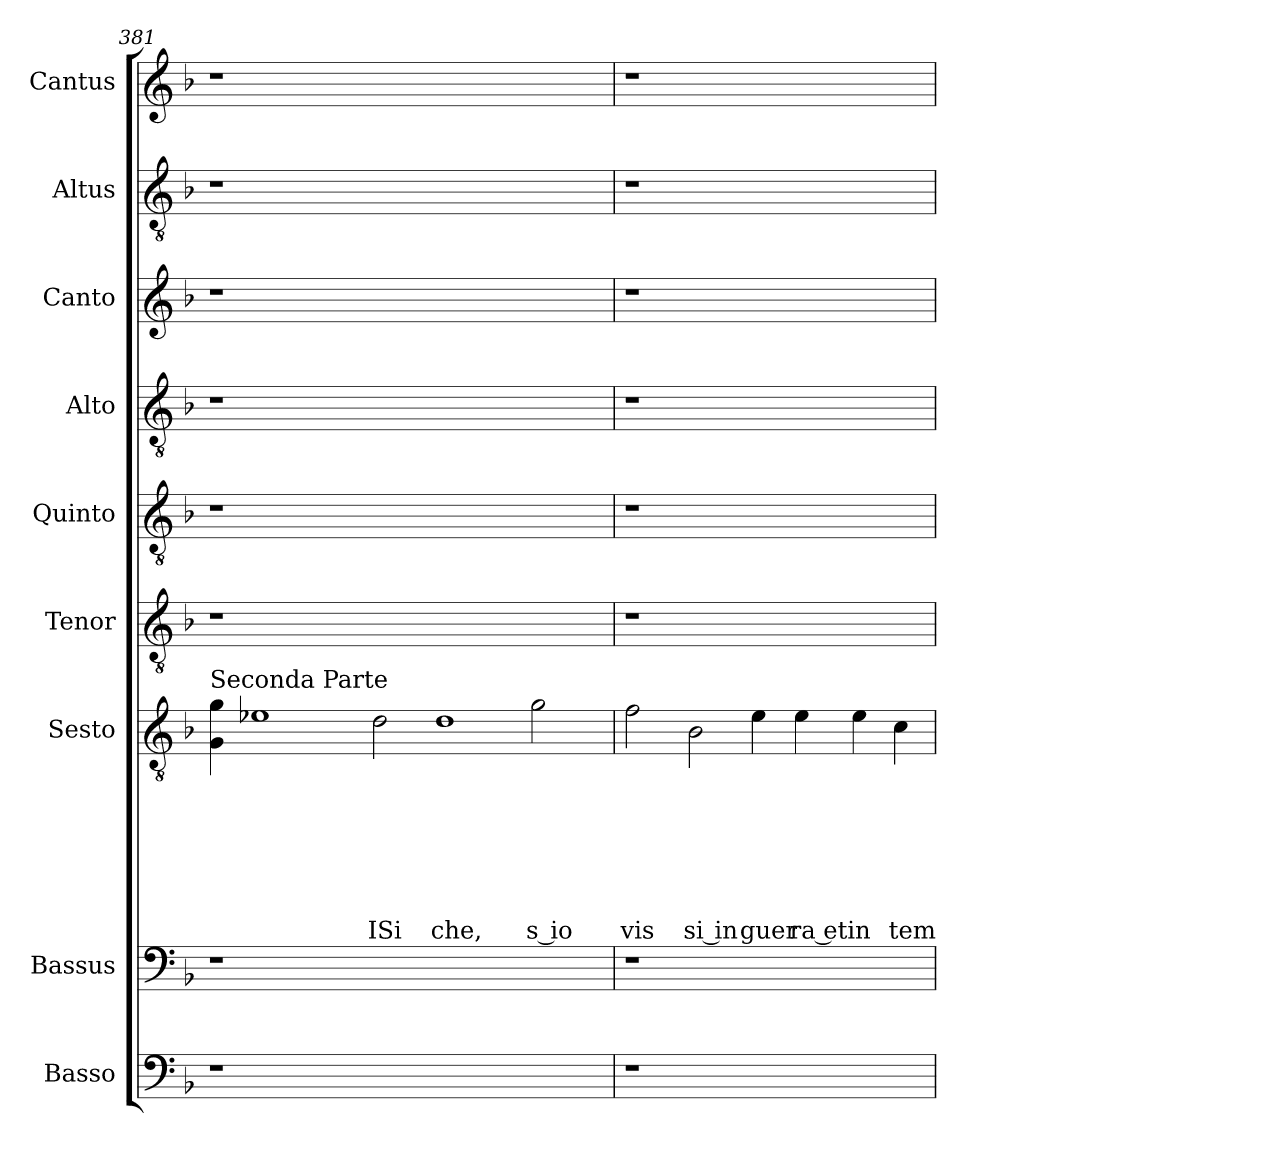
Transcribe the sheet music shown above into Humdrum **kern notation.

**kern	**kern	**kern	**text	**text	**text	**text	**text	**text	**text	**kern	**kern	**kern	**kern	**kern	**kern
*part9	*part8	*part7	*part7	*part7	*part7	*part7	*part7	*part7	*part7	*part6	*part5	*part4	*part3	*part2	*part1
*staff9	*staff8	*staff7	*staff7	*staff7	*staff7	*staff7	*staff7	*staff7	*staff7	*staff6	*staff5	*staff4	*staff3	*staff2	*staff1
*I"Basso	*I"Bassus	*I"Sesto	*	*	*	*	*	*	*	*I"Tenor	*I"Quinto	*I"Alto	*I"Canto	*I"Altus	*I"Cantus
*	*	*I'Sesto	*	*	*	*	*	*	*	*I'Tenor	*I'Quinto	*I'Alto	*I'Canto	*I'Altus	*I'Cantus
!!LO:LB:g=z
*clefF4	*clefF4	*clefGv2	*	*	*	*	*	*	*	*clefGv2	*clefGv2	*clefGv2	*clefG2	*clefGv2	*clefG2
*k[b-]	*k[b-]	*k[b-]	*	*	*	*	*	*	*	*k[b-]	*k[b-]	*k[b-]	*k[b-]	*k[b-]	*k[b-]
*F:	*F:	*F:	*	*	*	*	*	*	*	*F:	*F:	*F:	*F:	*F:	*F:
=381	=381	=381	=381	=381	=381	=381	=381	=381	=381	=381	=381	=381	=381	=381	=381
!	!	!LO:TX:a:t=Seconda Parte	!	!	!	!	!	!	!	!	!	!	!	!	!
1r	1r	4G\ 4g\	.	.	.	.	.	.	.	1r	1r	1r	1r	1r	1r
.	.	1e-X	.	.	.	.	.	.	.	.	.	.	.	.	.
0ryy	0ryy	.	.	.	.	.	.	.	.	0ryy	0ryy	0ryy	0ryy	0ryy	0ryy
!	!	!	!	!	!	!	!	!	!LO:LY:b	!	!	!	!	!	!
.	.	2d\	.	.	.	.	.	.	-ISi	.	.	.	.	.	.
!	!	!	!	!	!	!	!	!	!LO:LY:b	!	!	!	!	!	!
.	.	1d	.	.	.	.	.	.	che,	.	.	.	.	.	.
!	!	!	!	!	!	!	!	!	!LO:LY:b:rj	!	!	!	!	!	!
.	.	2g\	.	.	.	.	.	.	s io	.	.	.	.	.	.
4ryy	4ryy	.	.	.	.	.	.	.	.	4ryy	4ryy	4ryy	4ryy	4ryy	4ryy
=382	=382	=382	=382	=382	=382	=382	=382	=382	=382	=382	=382	=382	=382	=382	=382
!	!	!	!	!	!	!	!	!	!LO:LY:b	!	!	!	!	!	!
1r	1r	2f\	.	.	.	.	.	.	vis	1r	1r	1r	1r	1r	1r
!	!	!	!	!	!	!	!	!	!LO:LY:b:rj	!	!	!	!	!	!
.	.	2B-\	.	.	.	.	.	.	si in	.	.	.	.	.	.
!	!	!	!	!	!	!	!	!	!LO:LY:b	!	!	!	!	!	!
1ryy	1ryy	4e\	.	.	.	.	.	.	guer	1ryy	1ryy	1ryy	1ryy	1ryy	1ryy
!	!	!	!	!	!	!	!	!	!LO:LY:b:rj	!	!	!	!	!	!
.	.	4e\	.	.	.	.	.	.	ra et	.	.	.	.	.	.
!	!	!	!	!	!	!	!	!	!LO:LY:b	!	!	!	!	!	!
.	.	4e\	.	.	.	.	.	.	in	.	.	.	.	.	.
!	!	!	!	!	!	!	!	!	!LO:LY:b	!	!	!	!	!	!
.	.	4c\	.	.	.	.	.	.	tem	.	.	.	.	.	.
=	=	=	=	=	=	=	=	=	=	=	=	=	=	=	=
*-	*-	*-	*-	*-	*-	*-	*-	*-	*-	*-	*-	*-	*-	*-	*-
